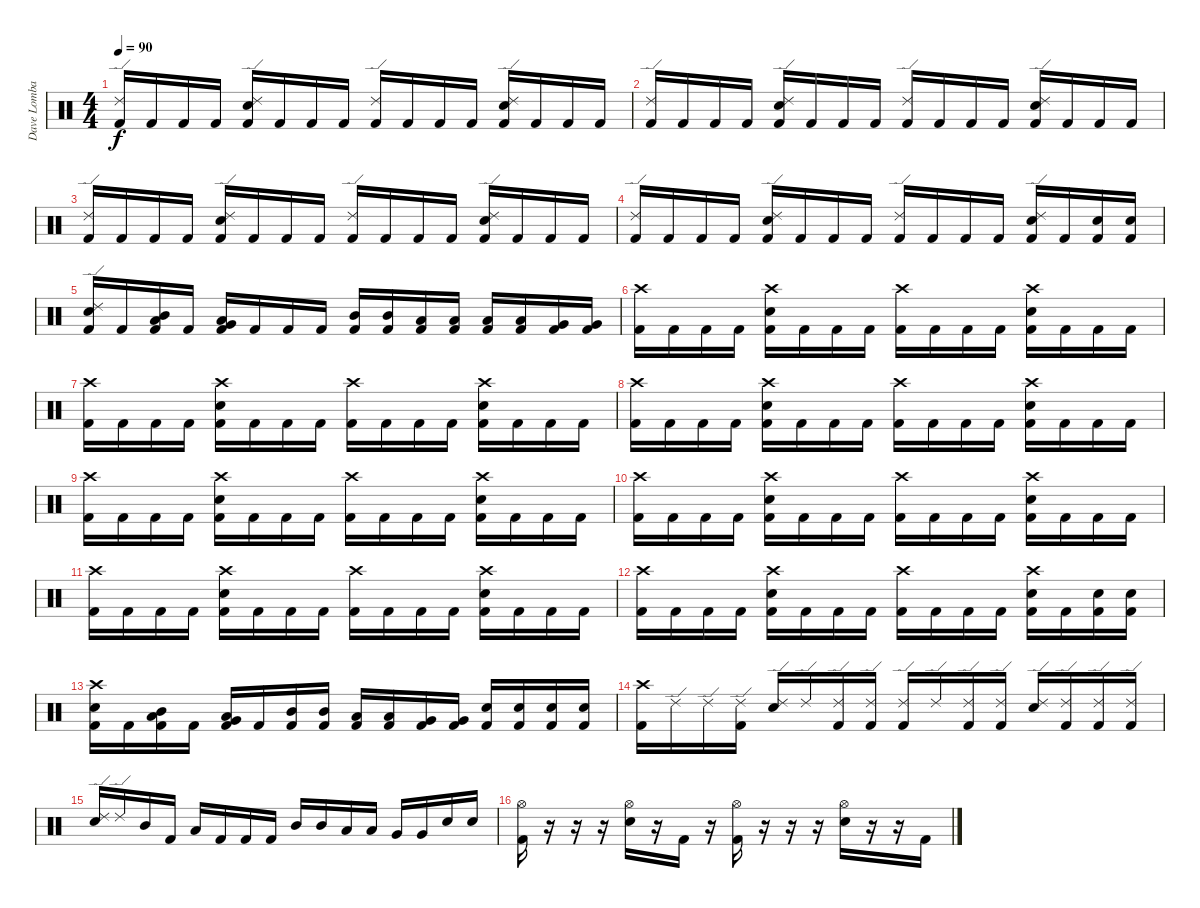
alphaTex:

\track ("Dave Lombardo" "Dave Lomba") {instrument percussion}
\staff {score}
\articulation defaults
\ts (4 4)
\tempo 90
\clef neutral
\ks c
("Ride (edge) 2" "Kick (hit) 2").16{dy f} "Kick (hit) 2".16 "Kick (hit) 2".16 "Kick (hit) 2".16 ("Ride (edge) 2" "Snare (hit) 2" "Kick (hit) 2").16 "Kick (hit) 2".16 "Kick (hit) 2".16 "Kick (hit) 2".16 ("Ride (edge) 2" "Kick (hit) 2").16 "Kick (hit) 2".16 "Kick (hit) 2".16 "Kick (hit) 2".16 ("Ride (edge) 2" "Snare (hit) 2" "Kick (hit) 2").16 "Kick (hit) 2".16 "Kick (hit) 2".16 "Kick (hit) 2".16 |
("Ride (edge) 2" "Kick (hit) 2").16 "Kick (hit) 2".16 "Kick (hit) 2".16 "Kick (hit) 2".16 ("Ride (edge) 2" "Snare (hit) 2" "Kick (hit) 2").16 "Kick (hit) 2".16 "Kick (hit) 2".16 "Kick (hit) 2".16 ("Ride (edge) 2" "Kick (hit) 2").16 "Kick (hit) 2".16 "Kick (hit) 2".16 "Kick (hit) 2".16 ("Ride (edge) 2" "Snare (hit) 2" "Kick (hit) 2").16 "Kick (hit) 2".16 "Kick (hit) 2".16 "Kick (hit) 2".16 |
("Ride (edge) 2" "Kick (hit) 2").16 "Kick (hit) 2".16 "Kick (hit) 2".16 "Kick (hit) 2".16 ("Ride (edge) 2" "Snare (hit) 2" "Kick (hit) 2").16 "Kick (hit) 2".16 "Kick (hit) 2".16 "Kick (hit) 2".16 ("Ride (edge) 2" "Kick (hit) 2").16 "Kick (hit) 2".16 "Kick (hit) 2".16 "Kick (hit) 2".16 ("Ride (edge) 2" "Snare (hit) 2" "Kick (hit) 2").16 "Kick (hit) 2".16 "Kick (hit) 2".16 "Kick (hit) 2".16 |
("Ride (edge) 2" "Kick (hit) 2").16 "Kick (hit) 2".16 "Kick (hit) 2".16 "Kick (hit) 2".16 ("Ride (edge) 2" "Snare (hit) 2" "Kick (hit) 2").16 "Kick (hit) 2".16 "Kick (hit) 2".16 "Kick (hit) 2".16 ("Ride (edge) 2" "Kick (hit) 2").16 "Kick (hit) 2".16 "Kick (hit) 2".16 "Kick (hit) 2".16 ("Ride (edge) 2" "Snare (hit) 2" "Kick (hit) 2").16 "Kick (hit) 2".16 ("Snare (hit) 2" "Kick (hit) 2").16 ("Snare (hit) 2" "Kick (hit) 2").16 |
("Ride (edge) 2" "Snare (hit) 2" "Kick (hit) 2").16 "Kick (hit) 2".16 ("Mid Tom (hit)" "Low Tom (hit)" "Kick (hit) 2").16 "Kick (hit) 2".16 ("Low Tom (hit)" "Very Low Tom (hit)" "Kick (hit) 2").16 "Kick (hit) 2".16 "Kick (hit) 2".16 "Kick (hit) 2".16 ("Mid Tom (hit)" "Kick (hit) 2").16 ("Mid Tom (hit)" "Kick (hit) 2").16 ("Low Floor Tom (hit)" "Kick (hit) 2").16 ("Low Tom (hit)" "Kick (hit) 2").16 ("Low Tom (hit)" "Kick (hit) 2").16 ("Low Floor Tom (hit)" "Kick (hit) 2").16 ("Very Low Tom (hit)" "Kick (hit) 2").16 ("Very Low Tom (hit)" "Kick (hit) 2").16 |
("Crash high (hit)" "Kick (hit) 2").16 "Kick (hit) 2".16 "Kick (hit) 2".16 "Kick (hit) 2".16 ("Crash high (hit)" "Snare (hit) 2" "Kick (hit) 2").16 "Kick (hit) 2".16 "Kick (hit) 2".16 "Kick (hit) 2".16 ("Crash high (hit)" "Kick (hit) 2").16 "Kick (hit) 2".16 "Kick (hit) 2".16 "Kick (hit) 2".16 ("Crash high (hit)" "Snare (hit) 2" "Kick (hit) 2").16 "Kick (hit) 2".16 "Kick (hit) 2".16 "Kick (hit) 2".16 |
("Crash high (hit)" "Kick (hit) 2").16 "Kick (hit) 2".16 "Kick (hit) 2".16 "Kick (hit) 2".16 ("Crash high (hit)" "Snare (hit) 2" "Kick (hit) 2").16 "Kick (hit) 2".16 "Kick (hit) 2".16 "Kick (hit) 2".16 ("Crash high (hit)" "Kick (hit) 2").16 "Kick (hit) 2".16 "Kick (hit) 2".16 "Kick (hit) 2".16 ("Crash high (hit)" "Snare (hit) 2" "Kick (hit) 2").16 "Kick (hit) 2".16 "Kick (hit) 2".16 "Kick (hit) 2".16 |
("Crash high (hit)" "Kick (hit) 2").16 "Kick (hit) 2".16 "Kick (hit) 2".16 "Kick (hit) 2".16 ("Crash high (hit)" "Snare (hit) 2" "Kick (hit) 2").16 "Kick (hit) 2".16 "Kick (hit) 2".16 "Kick (hit) 2".16 ("Crash high (hit)" "Kick (hit) 2").16 "Kick (hit) 2".16 "Kick (hit) 2".16 "Kick (hit) 2".16 ("Crash high (hit)" "Snare (hit) 2" "Kick (hit) 2").16 "Kick (hit) 2".16 "Kick (hit) 2".16 "Kick (hit) 2".16 |
("Crash high (hit)" "Kick (hit) 2").16 "Kick (hit) 2".16 "Kick (hit) 2".16 "Kick (hit) 2".16 ("Crash high (hit)" "Snare (hit) 2" "Kick (hit) 2").16 "Kick (hit) 2".16 "Kick (hit) 2".16 "Kick (hit) 2".16 ("Crash high (hit)" "Kick (hit) 2").16 "Kick (hit) 2".16 "Kick (hit) 2".16 "Kick (hit) 2".16 ("Crash high (hit)" "Snare (hit) 2" "Kick (hit) 2").16 "Kick (hit) 2".16 "Kick (hit) 2".16 "Kick (hit) 2".16 |
("Crash high (hit)" "Kick (hit) 2").16 "Kick (hit) 2".16 "Kick (hit) 2".16 "Kick (hit) 2".16 ("Crash high (hit)" "Snare (hit) 2" "Kick (hit) 2").16 "Kick (hit) 2".16 "Kick (hit) 2".16 "Kick (hit) 2".16 ("Crash high (hit)" "Kick (hit) 2").16 "Kick (hit) 2".16 "Kick (hit) 2".16 "Kick (hit) 2".16 ("Crash high (hit)" "Snare (hit) 2" "Kick (hit) 2").16 "Kick (hit) 2".16 "Kick (hit) 2".16 "Kick (hit) 2".16 |
("Crash high (hit)" "Kick (hit) 2").16 "Kick (hit) 2".16 "Kick (hit) 2".16 "Kick (hit) 2".16 ("Crash high (hit)" "Snare (hit) 2" "Kick (hit) 2").16 "Kick (hit) 2".16 "Kick (hit) 2".16 "Kick (hit) 2".16 ("Crash high (hit)" "Kick (hit) 2").16 "Kick (hit) 2".16 "Kick (hit) 2".16 "Kick (hit) 2".16 ("Crash high (hit)" "Snare (hit) 2" "Kick (hit) 2").16 "Kick (hit) 2".16 "Kick (hit) 2".16 "Kick (hit) 2".16 |
("Crash high (hit)" "Kick (hit) 2").16 "Kick (hit) 2".16 "Kick (hit) 2".16 "Kick (hit) 2".16 ("Crash high (hit)" "Snare (hit) 2" "Kick (hit) 2").16 "Kick (hit) 2".16 "Kick (hit) 2".16 "Kick (hit) 2".16 ("Crash high (hit)" "Kick (hit) 2").16 "Kick (hit) 2".16 "Kick (hit) 2".16 "Kick (hit) 2".16 ("Crash high (hit)" "Snare (hit) 2" "Kick (hit) 2").16 "Kick (hit) 2".16 ("Snare (hit) 2" "Kick (hit) 2").16 ("Snare (hit) 2" "Kick (hit) 2").16 |
("Crash high (hit)" "Snare (hit) 2" "Kick (hit) 2").16 "Kick (hit) 2".16 ("Mid Tom (hit)" "Low Tom (hit)" "Kick (hit) 2").16 "Kick (hit) 2".16 ("Low Tom (hit)" "Very Low Tom (hit)" "Kick (hit) 2").16 "Kick (hit) 2".16 ("Mid Tom (hit)" "Kick (hit) 2").16 ("Mid Tom (hit)" "Kick (hit) 2").16 ("Low Tom (hit)" "Kick (hit) 2").16 ("Low Tom (hit)" "Kick (hit) 2").16 ("Very Low Tom (hit)" "Kick (hit) 2").16 ("Very Low Tom (hit)" "Kick (hit) 2").16 ("Snare (hit) 2" "Kick (hit) 2").16 ("Snare (hit) 2" "Kick (hit) 2").16 ("Snare (hit) 2" "Kick (hit) 2").16 ("Snare (hit) 2" "Kick (hit) 2").16 |
("Crash high (hit)" "Kick (hit) 2").16 "Ride (edge) 2".16 "Ride (edge) 2".16 ("Ride (edge) 2" "Kick (hit) 2").16 ("Ride (edge) 2" "Snare (hit) 2").16 "Ride (edge) 2".16 ("Ride (edge) 2" "Kick (hit) 2").16 ("Ride (edge) 2" "Kick (hit) 2").16 ("Ride (edge) 2" "Kick (hit) 2").16 "Ride (edge) 2".16 ("Ride (edge) 2" "Kick (hit) 2").16 ("Ride (edge) 2" "Kick (hit) 2").16 ("Ride (edge) 2" "Snare (hit) 2").16 ("Ride (edge) 2" "Kick (hit) 2").16 ("Ride (edge) 2" "Kick (hit) 2").16 ("Ride (edge) 2" "Kick (hit) 2").16 |
("Ride (edge) 2" "Snare (hit) 2").16 "Ride (edge) 2".16 "Mid Tom (hit)".16 "Kick (hit) 2".16 "Low Tom (hit)".16 "Kick (hit) 2".16 "Kick (hit) 2".16 "Kick (hit) 2".16 "Mid Tom (hit)".16 "Mid Tom (hit)".16 "Low Tom (hit)".16 "Low Tom (hit)".16 "Very Low Tom (hit)".16 "Very Low Tom (hit)".16 "Snare (hit) 2".16 "Snare (hit) 2".16 |
("Hi-Hat (open)" "Kick (hit) 2").16 r.16 r.16 r.16 ("Hi-Hat (open)" "Snare (hit) 2").16 r.16 "Kick (hit) 2".16 r.16 ("Hi-Hat (open)" "Kick (hit) 2").16 r.16 r.16 r.16 ("Hi-Hat (open)" "Snare (hit) 2").16 r.16 r.16 "Kick (hit) 2".16
